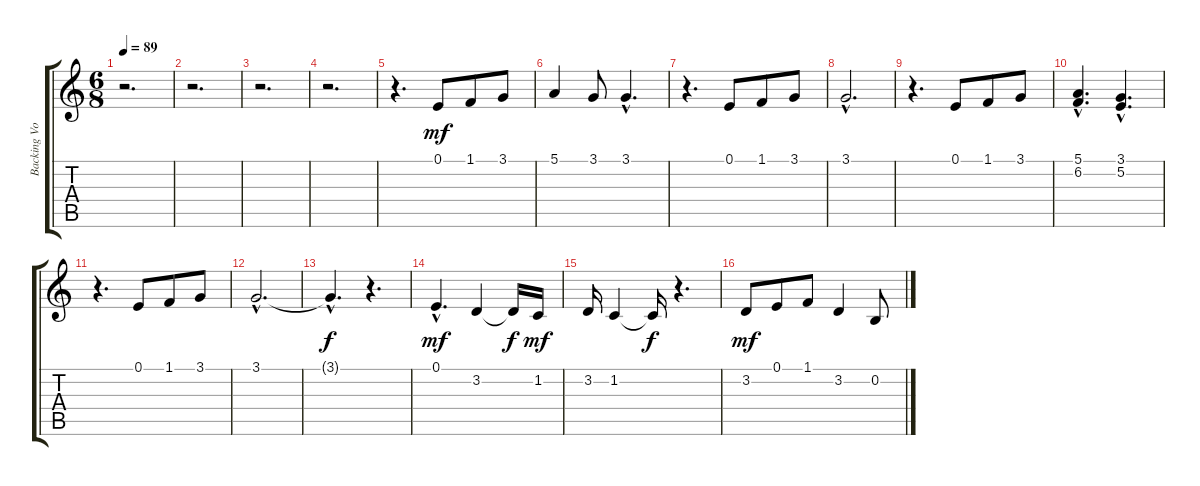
\track ("Backing Vocals" "Backing Vo") {instrument flute}
\staff {score tabs}
\tuning (E4 B3 G3 D3 A2 E2) {hide}
\ts (6 8)
\tempo 89
\clef g2
\ks c
r.2{d dy mf} |
r.2{d} |
r.2{d} |
r.2{d} |
r.4{d} 0.1.8 1.1.8 3.1.8 |
5.1.4 3.1.8 3.1{hac}.4{d} |
r.4{d} 0.1.8 1.1.8 3.1.8 |
3.1{hac}.2{d} |
r.4{d} 0.1.8 1.1.8 3.1.8 |
(5.1{hac} 6.2{hac}).4{d} (3.1{hac} 5.2{hac}).4{d} |
r.4{d} 0.1.8 1.1.8 3.1.8 |
3.1{hac}.2{d} |
3.1{hac t}.4{d dy f} r.4{d} |
0.1{hac}.4{d dy mf} 3.2.4 3.2{t}.16{dy f} 1.2.16{dy mf} |
3.2.16 1.2.4 1.2{t}.16{dy f} r.4{d} |
3.2.8{dy mf} 0.1.8 1.1.8 3.2.4 0.2.8
